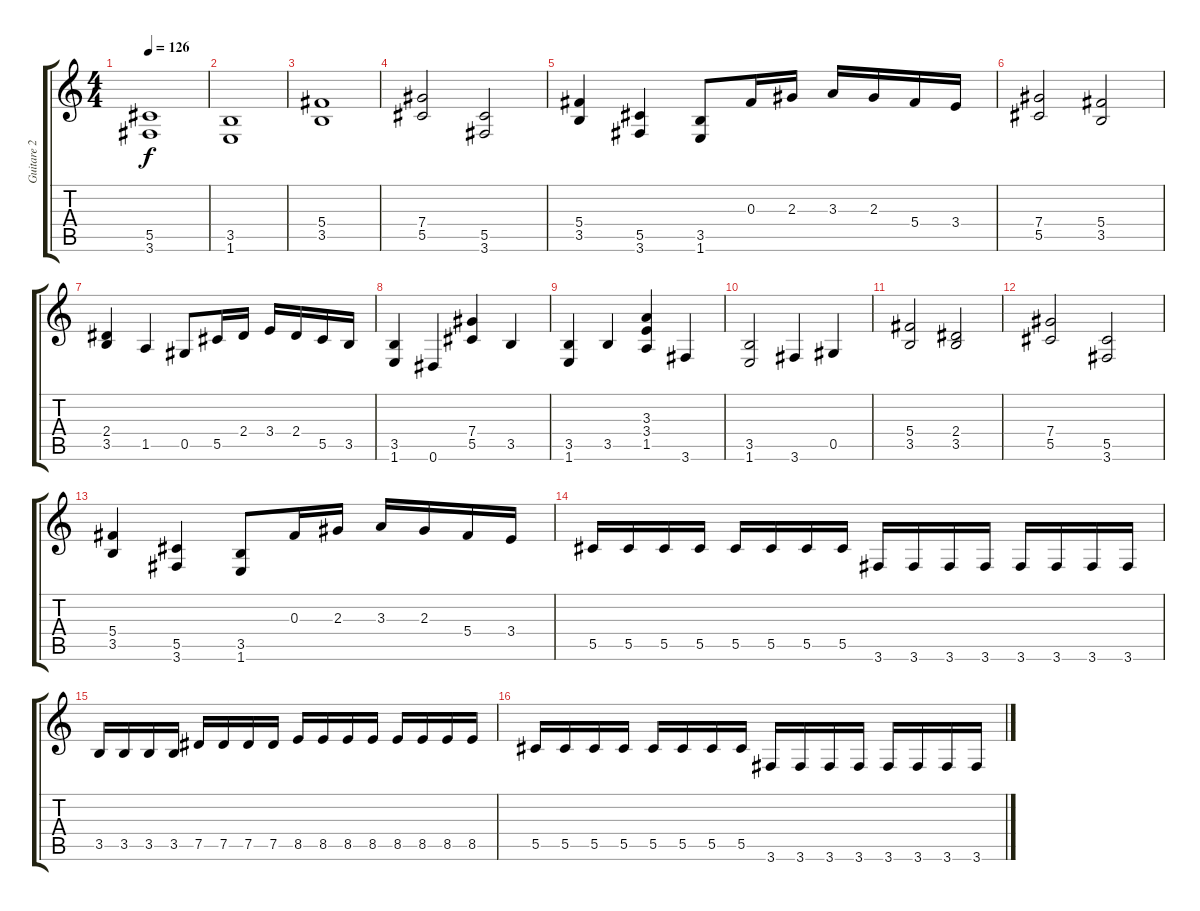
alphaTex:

\track ("Guitare 2" "Guitare 2") {instrument distortionguitar}
\staff {score tabs}
\tuning (Eb4 Bb3 Gb3 Db3 Ab2 Eb2) {hide}
\ts (4 4)
\tempo 126
\clef g2
\ks c
(5.5 3.6).1{dy f} |
(3.5 1.6).1 |
(5.4 3.5).1 |
(7.4 5.5).2 (5.5 3.6).2 |
(5.4 3.5).4 (5.5 3.6).4 (3.5 1.6).8 0.3.16 2.3.16 3.3.16 2.3.16 5.4.16 3.4.16 |
(7.4 5.5).2 (5.4 3.5).2 |
(2.4 3.5).4 1.5.4 0.5.8 5.5.16 2.4.16 3.4.16 2.4.16 5.5.16 3.5.16 |
(3.5 1.6).4 0.6.4 (7.4 5.5).4 3.5.4 |
(3.5 1.6).4 3.5.4 (3.3 3.4 1.5).4 3.6.4 |
(3.5 1.6).2 3.6.4 0.5.4 |
(5.4 3.5).2 (2.4 3.5).2 |
(7.4 5.5).2 (5.5 3.6).2 |
(5.4 3.5).4 (5.5 3.6).4 (3.5 1.6).8 0.3.16 2.3.16 3.3.16 2.3.16 5.4.16 3.4.16 |
5.5.16 5.5.16 5.5.16 5.5.16 5.5.16 5.5.16 5.5.16 5.5.16 3.6.16 3.6.16 3.6.16 3.6.16 3.6.16 3.6.16 3.6.16 3.6.16 |
3.5.16 3.5.16 3.5.16 3.5.16 7.5.16 7.5.16 7.5.16 7.5.16 8.5.16 8.5.16 8.5.16 8.5.16 8.5.16 8.5.16 8.5.16 8.5.16 |
5.5.16 5.5.16 5.5.16 5.5.16 5.5.16 5.5.16 5.5.16 5.5.16 3.6.16 3.6.16 3.6.16 3.6.16 3.6.16 3.6.16 3.6.16 3.6.16
